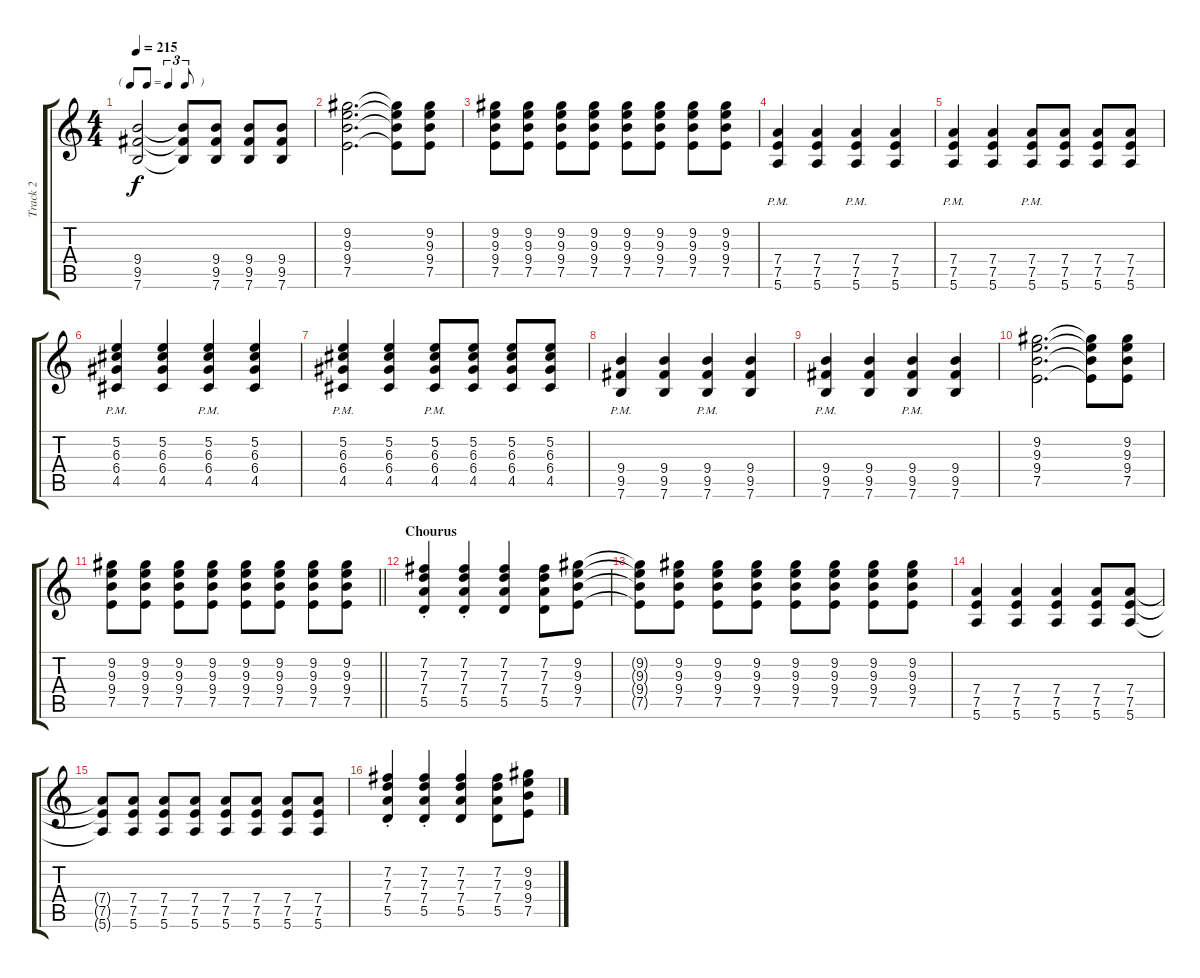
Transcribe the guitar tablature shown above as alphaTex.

\track ("Track 2" "Track 2") {instrument electricguitarclean}
\staff {score tabs}
\tuning (E4 B3 G3 D3 A2 E2) {hide}
\ts (4 4)
\tf triplet8th
\tempo 215
\clef g2
\ks c
(9.4{t} 9.5{t} 7.6{t}).2{dy f} (9.4{t} 9.5{t} 7.6{t}).8 (9.4 9.5 7.6).8 (9.4 9.5 7.6).8 (9.4 9.5 7.6).8 |
(9.2 9.3 9.4 7.5).2{d} (9.2{t} 9.3{t} 9.4{t} 7.5{t}).8 (9.2 9.3 9.4 7.5).8 |
(9.2 9.3 9.4 7.5).8 (9.2 9.3 9.4 7.5).8 (9.2 9.3 9.4 7.5).8 (9.2 9.3 9.4 7.5).8 (9.2 9.3 9.4 7.5).8 (9.2 9.3 9.4 7.5).8 (9.2 9.3 9.4 7.5).8 (9.2 9.3 9.4 7.5).8 |
(7.4{pm} 7.5{pm} 5.6{pm}).4 (7.4 7.5 5.6).4 (7.4{pm} 7.5{pm} 5.6{pm}).4 (7.4 7.5 5.6).4 |
(7.4{pm} 7.5{pm} 5.6{pm}).4 (7.4 7.5 5.6).4 (7.4{pm} 7.5{pm} 5.6{pm}).8 (7.4 7.5 5.6).8 (7.4 7.5 5.6).8 (7.4 7.5 5.6).8 |
(5.2{pm} 6.3{pm} 6.4{pm} 4.5{pm}).4 (5.2 6.3 6.4 4.5).4 (5.2{pm} 6.3{pm} 6.4{pm} 4.5{pm}).4 (5.2 6.3 6.4 4.5).4 |
(5.2{pm} 6.3{pm} 6.4{pm} 4.5{pm}).4 (5.2 6.3 6.4 4.5).4 (5.2{pm} 6.3{pm} 6.4{pm} 4.5{pm}).8 (5.2 6.3 6.4 4.5).8 (5.2 6.3 6.4 4.5).8 (5.2 6.3 6.4 4.5).8 |
(9.4{pm} 9.5{pm} 7.6{pm}).4 (9.4 9.5 7.6).4 (9.4{pm} 9.5{pm} 7.6{pm}).4 (9.4 9.5 7.6).4 |
(9.4{pm} 9.5{pm} 7.6{pm}).4 (9.4 9.5 7.6).4 (9.4{pm} 9.5{pm} 7.6{pm}).4 (9.4 9.5 7.6).4 |
(9.2 9.3 9.4 7.5).2{d} (9.2{t} 9.3{t} 9.4{t} 7.5{t}).8 (9.2 9.3 9.4 7.5).8 |
\barLineRight lightlight
(9.2 9.3 9.4 7.5).8 (9.2 9.3 9.4 7.5).8 (9.2 9.3 9.4 7.5).8 (9.2 9.3 9.4 7.5).8 (9.2 9.3 9.4 7.5).8 (9.2 9.3 9.4 7.5).8 (9.2 9.3 9.4 7.5).8 (9.2 9.3 9.4 7.5).8 |
\section ("" "Chourus")
(7.2{st} 7.3{st} 7.4{st} 5.5{st}).4 (7.2{st} 7.3{st} 7.4{st} 5.5{st}).4 (7.2 7.3 7.4 5.5).4 (7.2 7.3 7.4 5.5).8 (9.2 9.3 9.4 7.5).8 |
(9.2{t} 9.3{t} 9.4{t} 7.5{t}).8 (9.2 9.3 9.4 7.5).8 (9.2 9.3 9.4 7.5).8 (9.2 9.3 9.4 7.5).8 (9.2 9.3 9.4 7.5).8 (9.2 9.3 9.4 7.5).8 (9.2 9.3 9.4 7.5).8 (9.2 9.3 9.4 7.5).8 |
(7.4 7.5 5.6).4 (7.4 7.5 5.6).4 (7.4 7.5 5.6).4 (7.4 7.5 5.6).8 (7.4 7.5 5.6).8 |
(7.4{t} 7.5{t} 5.6{t}).8 (7.4 7.5 5.6).8 (7.4 7.5 5.6).8 (7.4 7.5 5.6).8 (7.4 7.5 5.6).8 (7.4 7.5 5.6).8 (7.4 7.5 5.6).8 (7.4 7.5 5.6).8 |
(7.2{st} 7.3{st} 7.4{st} 5.5{st}).4 (7.2{st} 7.3{st} 7.4{st} 5.5{st}).4 (7.2 7.3 7.4 5.5).4 (7.2 7.3 7.4 5.5).8 (9.2 9.3 9.4 7.5).8
